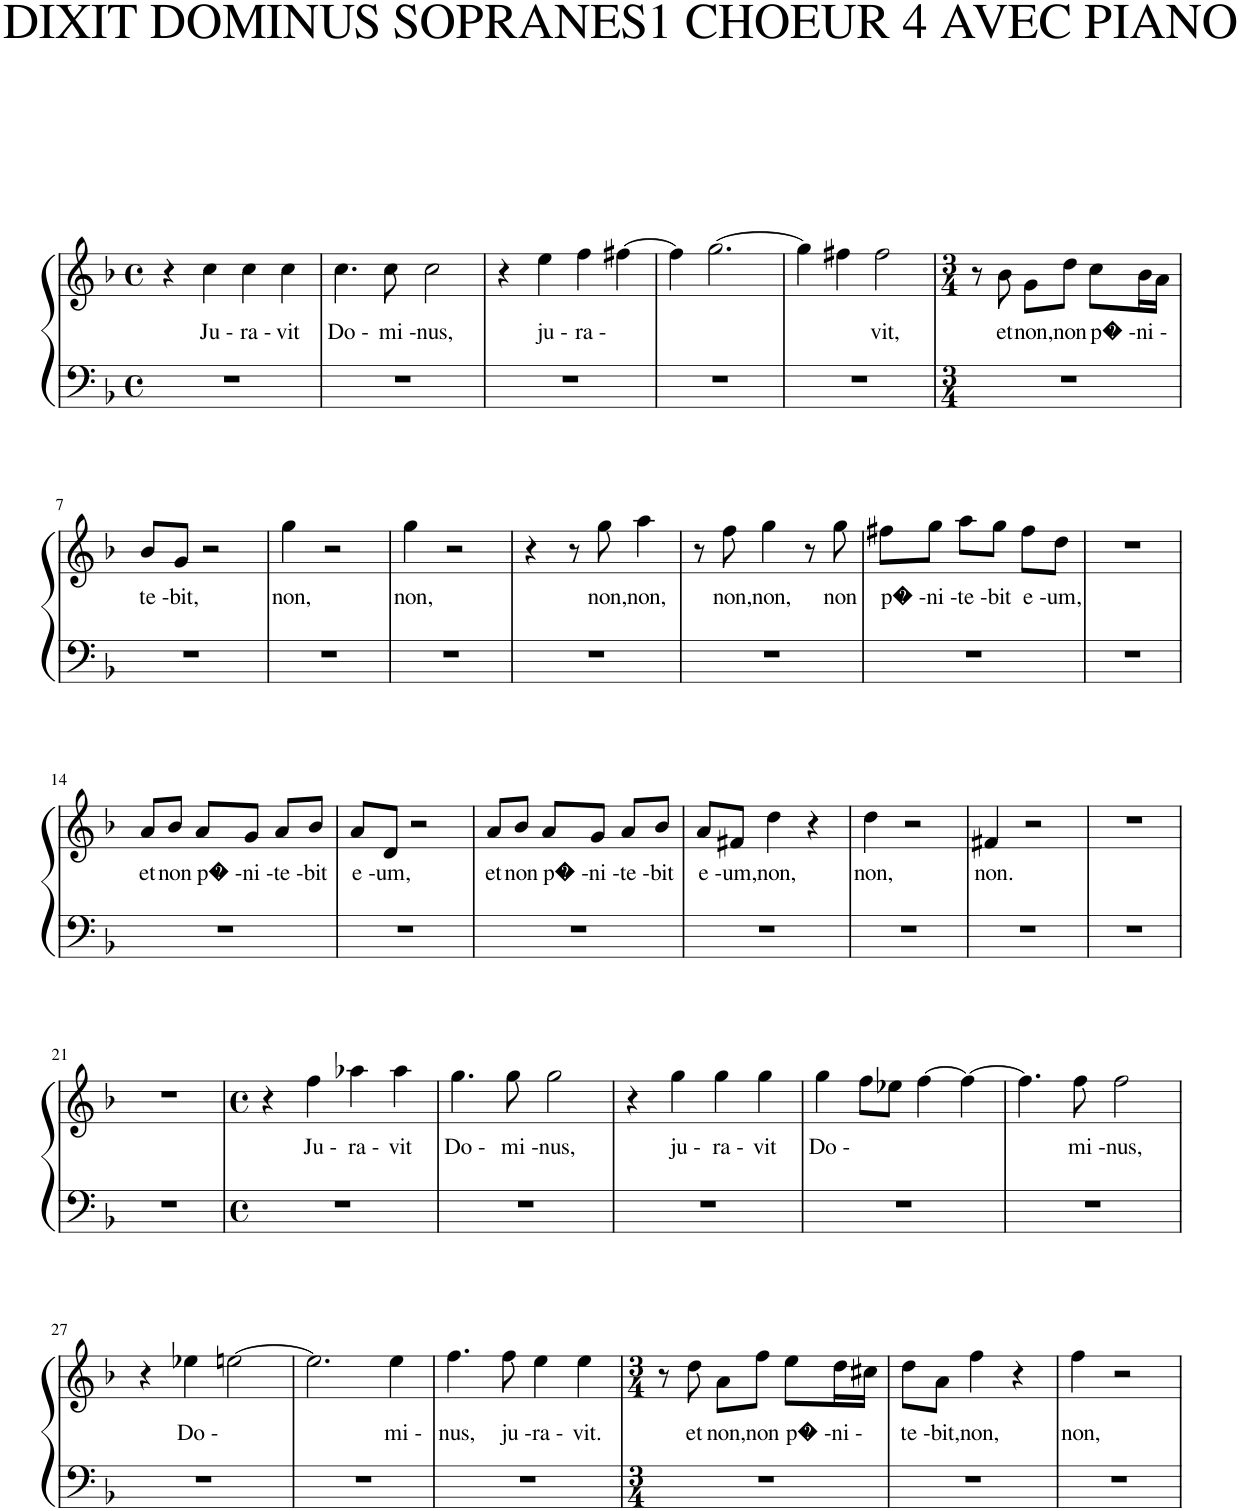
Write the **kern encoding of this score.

**kern	**kern	**text
*part1	*part1	*part1
*staff2	*staff1	*staff1
*I"Piano	*	*
*I'Pno.	*	*
*clefF4	*clefG2	*
*k[b-]	*k[b-]	*
*M4/4	*M4/4	*
*met(c)	*met(c)	*
=1	=1	=1
1r	4r	.
!	!	!LO:LY:b
.	4cc\	Ju -
!	!	!LO:LY:b
.	4cc\	ra -
!	!	!LO:LY:b
.	4cc\	vit
=2	=2	=2
!	!	!LO:LY:b
1r	4.cc\	Do -
!	!	!LO:LY:b
.	8cc\	mi -
!	!	!LO:LY:b
.	2cc\	nus,
=3	=3	=3
1r	4r	.
!	!	!LO:LY:b
.	4ee\	ju -
!	!	!LO:LY:b
.	4ff\	ra -
.	[4ff#X\	.
=4	=4	=4
1r	4ff#\]	.
.	[2.gg\	.
=5	=5	=5
1r	4gg\]	.
.	4ff#X\	.
!	!	!LO:LY:b
.	2ff#\	vit,
=6	=6	=6
*M3/4	*M3/4	*
2.r	8r	.
!	!	!LO:LY:b
.	8b-\	et
!	!	!LO:LY:b
.	8g\L	non,
!	!	!LO:LY:b
.	8dd\J	non
!	!	!LO:LY:b
.	8cc\L	p� -
!	!	!LO:LY:b
.	16b-\L	ni -
.	16a\JJ	.
!!LO:LB:g=z
=7	=7	=7
!	!	!LO:LY:b
2.r	8b-/L	te -
!	!	!LO:LY:b
.	8g/J	bit,
.	2r	.
=8	=8	=8
!	!	!LO:LY:b
2.r	4gg\	non,
.	2r	.
=9	=9	=9
!	!	!LO:LY:b
2.r	4gg\	non,
.	2r	.
=10	=10	=10
2.r	4r	.
.	8r	.
!	!	!LO:LY:b
.	8gg\	non,
!	!	!LO:LY:b
.	4aa\	non,
=11	=11	=11
2.r	8r	.
!	!	!LO:LY:b
.	8ff\	non,
!	!	!LO:LY:b
.	4gg\	non,
.	8r	.
!	!	!LO:LY:b
.	8gg\	non
=12	=12	=12
!	!	!LO:LY:b
2.r	8ff#X\L	p� -
!	!	!LO:LY:b
.	8gg\J	ni -
!	!	!LO:LY:b
.	8aa\L	te -
!	!	!LO:LY:b
.	8gg\J	bit
!	!	!LO:LY:b
.	8ff#\L	e -
!	!	!LO:LY:b
.	8dd\J	um,
=13	=13	=13
2.r	2.r	.
!!LO:LB:g=z
=14	=14	=14
!	!	!LO:LY:b
2.r	8a/L	et
!	!	!LO:LY:b
.	8b-/J	non
!	!	!LO:LY:b
.	8a/L	p� -
!	!	!LO:LY:b
.	8g/J	ni -
!	!	!LO:LY:b
.	8a/L	te -
!	!	!LO:LY:b
.	8b-/J	bit
=15	=15	=15
!	!	!LO:LY:b
2.r	8a/L	e -
!	!	!LO:LY:b
.	8d/J	um,
.	2r	.
=16	=16	=16
!	!	!LO:LY:b
2.r	8a/L	et
!	!	!LO:LY:b
.	8b-/J	non
!	!	!LO:LY:b
.	8a/L	p� -
!	!	!LO:LY:b
.	8g/J	ni -
!	!	!LO:LY:b
.	8a/L	te -
!	!	!LO:LY:b
.	8b-/J	bit
=17	=17	=17
!	!	!LO:LY:b
2.r	8a/L	e -
!	!	!LO:LY:b
.	8f#X/J	um,
!	!	!LO:LY:b
.	4dd\	non,
.	4r	.
=18	=18	=18
!	!	!LO:LY:b
2.r	4dd\	non,
.	2r	.
=19	=19	=19
!	!	!LO:LY:b
2.r	4f#X/	non.
.	2r	.
=20	=20	=20
2.r	2.r	.
!!LO:LB:g=z
=21	=21	=21
2.r	2.r	.
=22	=22	=22
*M4/4	*M4/4	*
*met(c)	*met(c)	*
1r	4r	.
!	!	!LO:LY:b
.	4ff\	Ju -
!	!	!LO:LY:b
.	4aa-X\	ra -
!	!	!LO:LY:b
.	4aa-\	vit
=23	=23	=23
!	!	!LO:LY:b
1r	4.gg\	Do -
!	!	!LO:LY:b
.	8gg\	mi -
!	!	!LO:LY:b
.	2gg\	nus,
=24	=24	=24
1r	4r	.
!	!	!LO:LY:b
.	4gg\	ju -
!	!	!LO:LY:b
.	4gg\	ra -
!	!	!LO:LY:b
.	4gg\	vit
=25	=25	=25
!	!	!LO:LY:b
1r	4gg\	Do -
.	8ff\L	.
.	8ee-X\J	.
.	[4ff\	.
.	4ff\_	.
=26	=26	=26
1r	4.ff\]	.
!	!	!LO:LY:b
.	8ff\	mi -
!	!	!LO:LY:b
.	2ff\	nus,
!!LO:LB:g=z
=27	=27	=27
1r	4r	.
!	!	!LO:LY:b
.	4ee-X\	Do -
.	[2een\	.
=28	=28	=28
1r	2.ee\]	.
!	!	!LO:LY:b
.	4ee\	mi -
=29	=29	=29
!	!	!LO:LY:b
1r	4.ff\	nus,
!	!	!LO:LY:b
.	8ff\	ju -
!	!	!LO:LY:b
.	4ee\	ra -
!	!	!LO:LY:b
.	4ee\	vit.
=30	=30	=30
*M3/4	*M3/4	*
2.r	8r	.
!	!	!LO:LY:b
.	8dd\	et
!	!	!LO:LY:b
.	8a\L	non,
!	!	!LO:LY:b
.	8ff\J	non
!	!	!LO:LY:b
.	8ee\L	p� -
!	!	!LO:LY:b
.	16dd\L	ni -
.	16cc#X\JJ	.
=31	=31	=31
!	!	!LO:LY:b
2.r	8dd\L	te -
!	!	!LO:LY:b
.	8a\J	bit,
!	!	!LO:LY:b
.	4ff\	non,
.	4r	.
=32	=32	=32
!	!	!LO:LY:b
2.r	4ff\	non,
.	2r	.
=	=	=
*-	*-	*-
